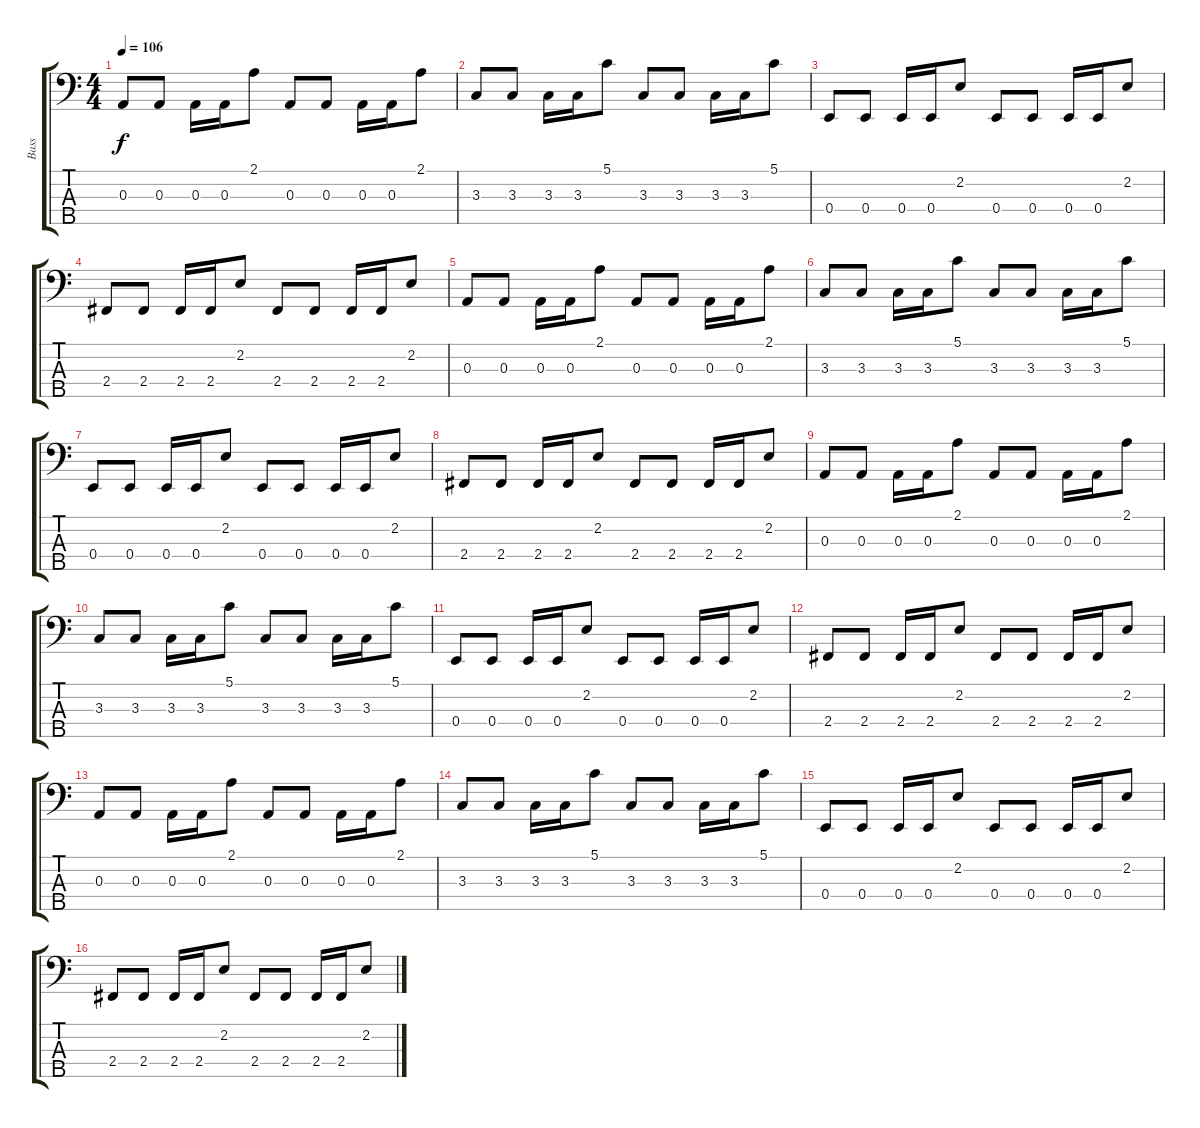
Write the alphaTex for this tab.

\track ("Bass" "Bass") {instrument electricbassfinger}
\staff {score tabs}
\tuning (G2 D2 A1 E1 B0) {hide}
\ts (4 4)
\tempo 106
\clef f4
\ks c
0.3.8{dy f} 0.3.8 0.3.16 0.3.16 2.1.8 0.3.8 0.3.8 0.3.16 0.3.16 2.1.8 |
3.3.8 3.3.8 3.3.16 3.3.16 5.1.8 3.3.8 3.3.8 3.3.16 3.3.16 5.1.8 |
0.4.8 0.4.8 0.4.16 0.4.16 2.2.8 0.4.8 0.4.8 0.4.16 0.4.16 2.2.8 |
2.4.8 2.4.8 2.4.16 2.4.16 2.2.8 2.4.8 2.4.8 2.4.16 2.4.16 2.2.8 |
0.3.8 0.3.8 0.3.16 0.3.16 2.1.8 0.3.8 0.3.8 0.3.16 0.3.16 2.1.8 |
3.3.8 3.3.8 3.3.16 3.3.16 5.1.8 3.3.8 3.3.8 3.3.16 3.3.16 5.1.8 |
0.4.8 0.4.8 0.4.16 0.4.16 2.2.8 0.4.8 0.4.8 0.4.16 0.4.16 2.2.8 |
2.4.8 2.4.8 2.4.16 2.4.16 2.2.8 2.4.8 2.4.8 2.4.16 2.4.16 2.2.8 |
0.3.8 0.3.8 0.3.16 0.3.16 2.1.8 0.3.8 0.3.8 0.3.16 0.3.16 2.1.8 |
3.3.8 3.3.8 3.3.16 3.3.16 5.1.8 3.3.8 3.3.8 3.3.16 3.3.16 5.1.8 |
0.4.8 0.4.8 0.4.16 0.4.16 2.2.8 0.4.8 0.4.8 0.4.16 0.4.16 2.2.8 |
2.4.8 2.4.8 2.4.16 2.4.16 2.2.8 2.4.8 2.4.8 2.4.16 2.4.16 2.2.8 |
0.3.8 0.3.8 0.3.16 0.3.16 2.1.8 0.3.8 0.3.8 0.3.16 0.3.16 2.1.8 |
3.3.8 3.3.8 3.3.16 3.3.16 5.1.8 3.3.8 3.3.8 3.3.16 3.3.16 5.1.8 |
0.4.8 0.4.8 0.4.16 0.4.16 2.2.8 0.4.8 0.4.8 0.4.16 0.4.16 2.2.8 |
2.4.8 2.4.8 2.4.16 2.4.16 2.2.8 2.4.8 2.4.8 2.4.16 2.4.16 2.2.8
